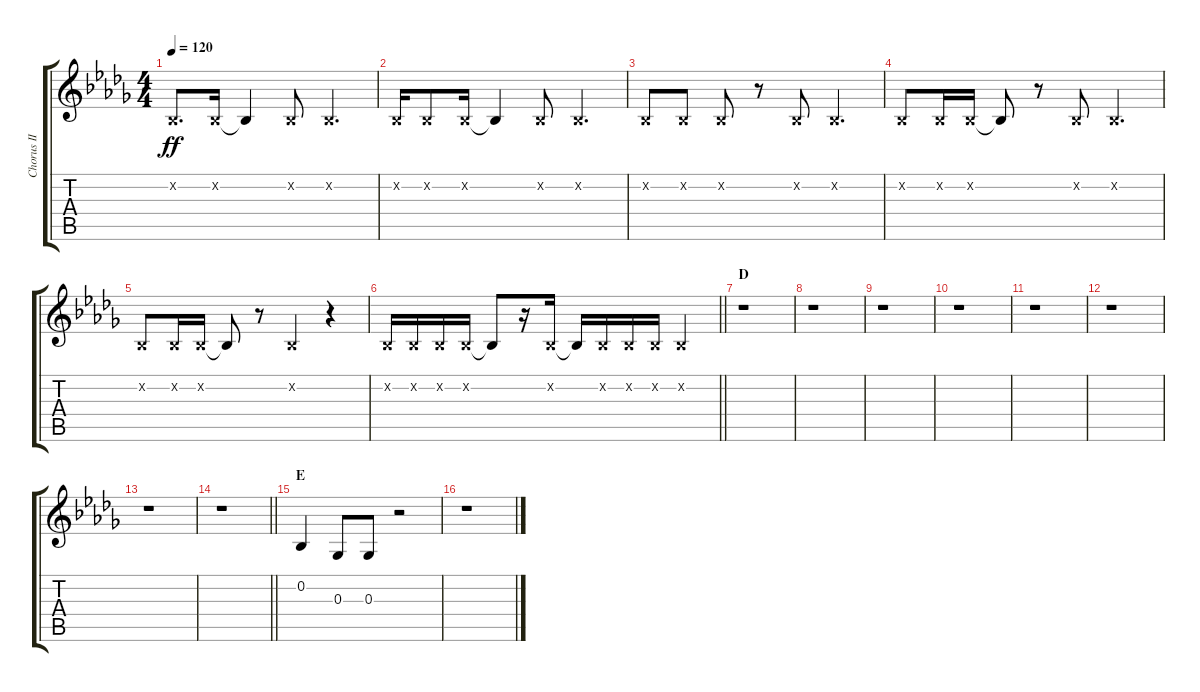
\track ("Chorus II" "Chorus II") {instrument voiceoohs}
\staff {score tabs}
\tuning (Eb4 Bb3 Gb3 Db3 Ab2 Db2) {hide}
\ts (4 4)
\tempo 120
\clef g2
\ks db
0.2{x}.8{d dy ff} 0.2{x}.16 0.2{t}.4 0.2{x}.8 0.2{x}.4{d} |
0.2{x}.16 0.2{x}.8 0.2{x}.16 0.2{t}.4 0.2{x}.8 0.2{x}.4{d} |
0.2{x}.8 0.2{x}.8 0.2{x}.8 r.8 0.2{x}.8 0.2{x}.4{d} |
0.2{x}.8 0.2{x}.16 0.2{x}.16 0.2{t}.8 r.8 0.2{x}.8 0.2{x}.4{d} |
0.2{x}.8 0.2{x}.16 0.2{x}.16 0.2{t}.8 r.8 0.2{x}.4 r.4 |
\barLineRight lightlight
0.2{x}.16 0.2{x}.16 0.2{x}.16 0.2{x}.16 0.2{t}.8 r.16 0.2{x}.16 0.2{t}.16 0.2{x}.16 0.2{x}.16 0.2{x}.16 0.2{x}.4 |
\section ("" "D")
r.1 |
r.1 |
r.1 |
r.1 |
r.1 |
r.1 |
r.1 |
\barLineRight lightlight
r.1 |
\section ("" "E")
0.2.4 0.3.8 0.3.8 r.2 |
r.1
